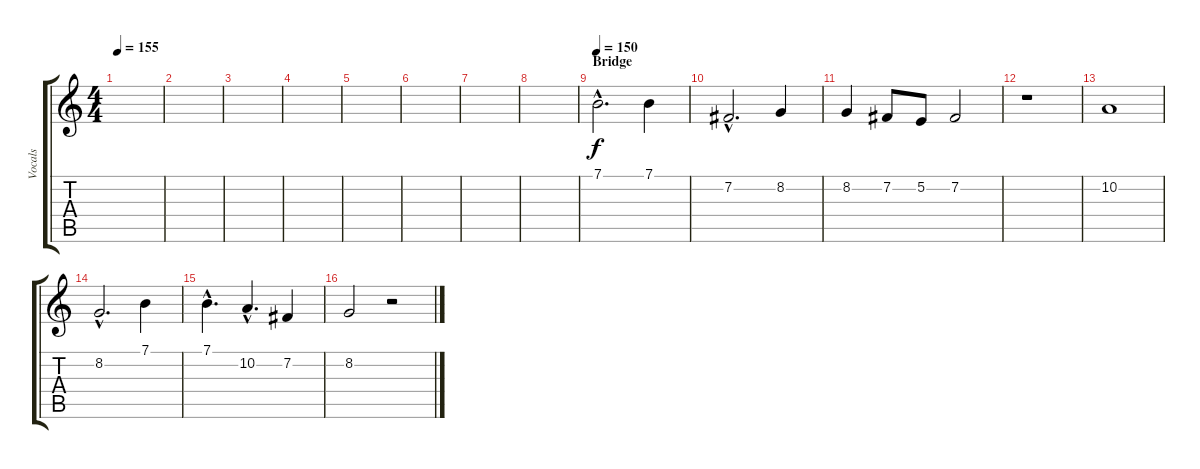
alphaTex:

\track ("Vocals" "Vocals") {instrument lead6voice}
\staff {score tabs}
\tuning (E4 B3 G3 D3 A2 E2) {hide}
\ts (4 4)
\tempo 155
\clef g2
\ks c
|
|
|
|
|
|
|
|
\section ("" "Bridge")
\tempo 150
7.1{hac}.2{d} 7.1.4 |
7.2{hac}.2{d} 8.2.4 |
8.2.4 7.2.8 5.2.8 7.2.2 |
r.1 |
10.2.1 |
8.2{hac}.2{d} 7.1.4 |
7.1{hac}.4{d} 10.2{hac}.4{d} 7.2.4 |
8.2.2 r.2
